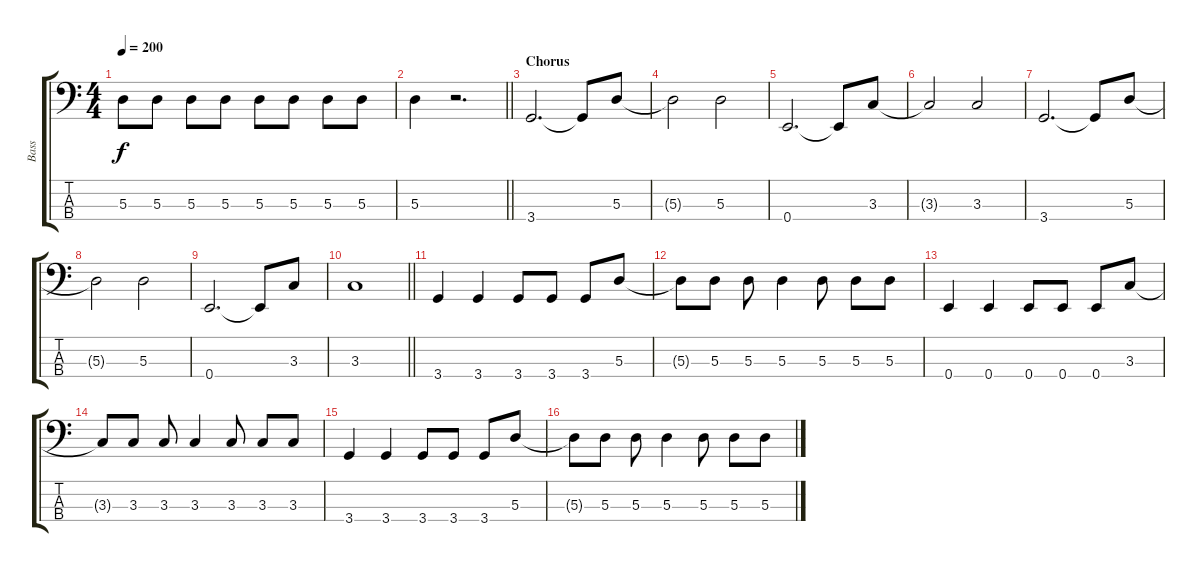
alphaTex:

\track ("Bass" "Bass") {instrument electricbassfinger}
\staff {score tabs}
\tuning (G2 D2 A1 E1) {hide}
\ts (4 4)
\tempo 200
\clef f4
\ks c
5.3.8{dy f} 5.3.8 5.3.8 5.3.8 5.3.8 5.3.8 5.3.8 5.3.8 |
\barLineRight lightlight
5.3.4 r.2{d} |
\section ("" "Chorus")
3.4.2{d} 3.4{t}.8 5.3.8 |
5.3{t}.2 5.3.2 |
0.4.2{d} 0.4{t}.8 3.3.8 |
3.3{t}.2 3.3.2 |
3.4.2{d} 3.4{t}.8 5.3.8 |
5.3{t}.2 5.3.2 |
0.4.2{d} 0.4{t}.8 3.3.8 |
\barLineRight lightlight
3.3.1 |
3.4.4 3.4.4 3.4.8 3.4.8 3.4.8 5.3.8 |
5.3{t}.8 5.3.8 5.3.8 5.3.4 5.3.8 5.3.8 5.3.8 |
0.4.4 0.4.4 0.4.8 0.4.8 0.4.8 3.3.8 |
3.3{t}.8 3.3.8 3.3.8 3.3.4 3.3.8 3.3.8 3.3.8 |
3.4.4 3.4.4 3.4.8 3.4.8 3.4.8 5.3.8 |
5.3{t}.8 5.3.8 5.3.8 5.3.4 5.3.8 5.3.8 5.3.8
